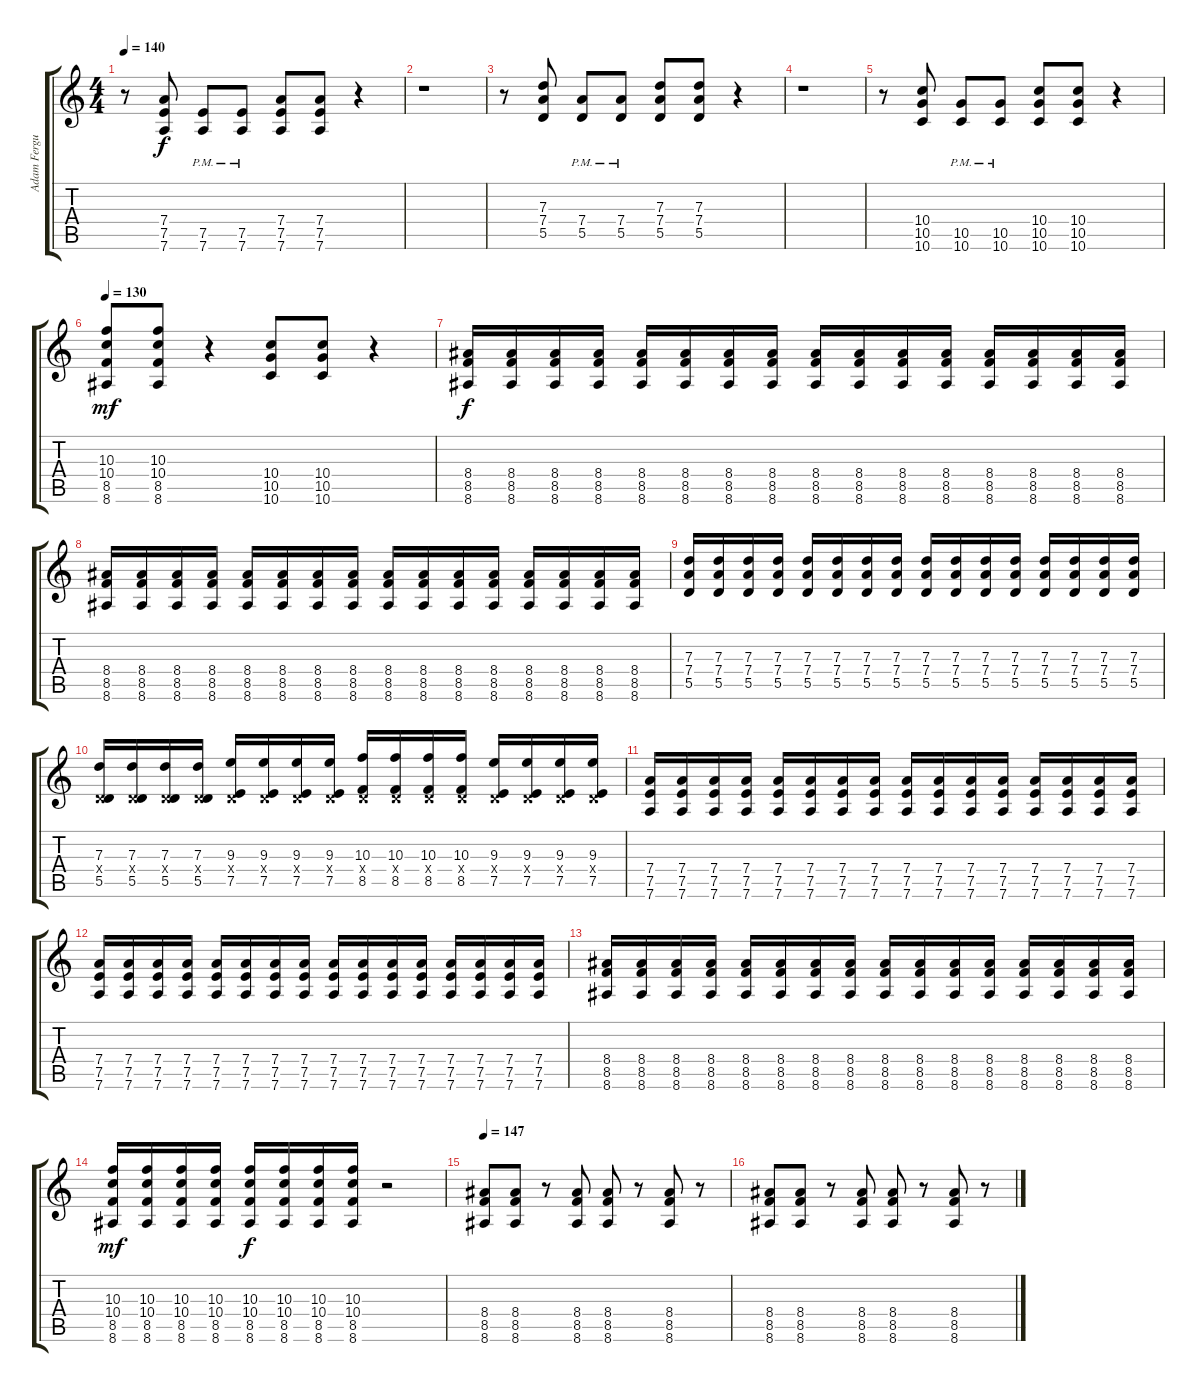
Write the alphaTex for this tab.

\track ("Adam Ferguson - Guitar" "Adam Fergu") {instrument distortionguitar}
\staff {score tabs}
\tuning (E4 B3 G3 D3 A2 D2) {hide}
\ts (4 4)
\tempo 140
\clef g2
\ks c
r.8{dy f} (7.4 7.5 7.6).8 (7.5{pm} 7.6{pm}).8 (7.5{pm} 7.6{pm}).8 (7.4 7.5 7.6).8 (7.4 7.5 7.6).8 r.4 |
r.1 |
r.8 (7.3 7.4 5.5).8 (7.4{pm} 5.5{pm}).8 (7.4{pm} 5.5{pm}).8 (7.3 7.4 5.5).8 (7.3 7.4 5.5).8 r.4 |
r.1 |
r.8 (10.4 10.5 10.6).8 (10.5{pm} 10.6{pm}).8 (10.5{pm} 10.6{pm}).8 (10.4 10.5 10.6).8 (10.4 10.5 10.6).8 r.4 |
\tempo 130
(10.3 10.4 8.5 8.6).8{dy mf instrument distortionguitar} (10.3 10.4 8.5 8.6).8 r.4 (10.4 10.5 10.6).8 (10.4 10.5 10.6).8 r.4 |
(8.4 8.5 8.6).16{dy f} (8.4 8.5 8.6).16 (8.4 8.5 8.6).16 (8.4 8.5 8.6).16 (8.4 8.5 8.6).16 (8.4 8.5 8.6).16 (8.4 8.5 8.6).16 (8.4 8.5 8.6).16 (8.4 8.5 8.6).16 (8.4 8.5 8.6).16 (8.4 8.5 8.6).16 (8.4 8.5 8.6).16 (8.4 8.5 8.6).16 (8.4 8.5 8.6).16 (8.4 8.5 8.6).16 (8.4 8.5 8.6).16 |
(8.4 8.5 8.6).16 (8.4 8.5 8.6).16 (8.4 8.5 8.6).16 (8.4 8.5 8.6).16 (8.4 8.5 8.6).16 (8.4 8.5 8.6).16 (8.4 8.5 8.6).16 (8.4 8.5 8.6).16 (8.4 8.5 8.6).16 (8.4 8.5 8.6).16 (8.4 8.5 8.6).16 (8.4 8.5 8.6).16 (8.4 8.5 8.6).16 (8.4 8.5 8.6).16 (8.4 8.5 8.6).16 (8.4 8.5 8.6).16 |
(7.3 7.4 5.5).16 (7.3 7.4 5.5).16 (7.3 7.4 5.5).16 (7.3 7.4 5.5).16 (7.3 7.4 5.5).16 (7.3 7.4 5.5).16 (7.3 7.4 5.5).16 (7.3 7.4 5.5).16 (7.3 7.4 5.5).16 (7.3 7.4 5.5).16 (7.3 7.4 5.5).16 (7.3 7.4 5.5).16 (7.3 7.4 5.5).16 (7.3 7.4 5.5).16 (7.3 7.4 5.5).16 (7.3 7.4 5.5).16 |
(7.3 0.4{x} 5.5).16 (7.3 0.4{x} 5.5).16 (7.3 0.4{x} 5.5).16 (7.3 0.4{x} 5.5).16 (9.3 0.4{x} 7.5).16 (9.3 0.4{x} 7.5).16 (9.3 0.4{x} 7.5).16 (9.3 0.4{x} 7.5).16 (10.3 0.4{x} 8.5).16 (10.3 0.4{x} 8.5).16 (10.3 0.4{x} 8.5).16 (10.3 0.4{x} 8.5).16 (9.3 0.4{x} 7.5).16 (9.3 0.4{x} 7.5).16 (9.3 0.4{x} 7.5).16 (9.3 0.4{x} 7.5).16 |
(7.4 7.5 7.6).16 (7.4 7.5 7.6).16 (7.4 7.5 7.6).16 (7.4 7.5 7.6).16 (7.4 7.5 7.6).16 (7.4 7.5 7.6).16 (7.4 7.5 7.6).16 (7.4 7.5 7.6).16 (7.4 7.5 7.6).16 (7.4 7.5 7.6).16 (7.4 7.5 7.6).16 (7.4 7.5 7.6).16 (7.4 7.5 7.6).16 (7.4 7.5 7.6).16 (7.4 7.5 7.6).16 (7.4 7.5 7.6).16 |
(7.4 7.5 7.6).16 (7.4 7.5 7.6).16 (7.4 7.5 7.6).16 (7.4 7.5 7.6).16 (7.4 7.5 7.6).16 (7.4 7.5 7.6).16 (7.4 7.5 7.6).16 (7.4 7.5 7.6).16 (7.4 7.5 7.6).16 (7.4 7.5 7.6).16 (7.4 7.5 7.6).16 (7.4 7.5 7.6).16 (7.4 7.5 7.6).16 (7.4 7.5 7.6).16 (7.4 7.5 7.6).16 (7.4 7.5 7.6).16 |
(8.4 8.5 8.6).16 (8.4 8.5 8.6).16 (8.4 8.5 8.6).16 (8.4 8.5 8.6).16 (8.4 8.5 8.6).16 (8.4 8.5 8.6).16 (8.4 8.5 8.6).16 (8.4 8.5 8.6).16 (8.4 8.5 8.6).16 (8.4 8.5 8.6).16 (8.4 8.5 8.6).16 (8.4 8.5 8.6).16 (8.4 8.5 8.6).16 (8.4 8.5 8.6).16 (8.4 8.5 8.6).16 (8.4 8.5 8.6).16 |
(10.3 10.4 8.5 8.6).16{dy mf} (10.3 10.4 8.5 8.6).16 (10.3 10.4 8.5 8.6).16 (10.3 10.4 8.5 8.6).16 (10.3 10.4 8.5 8.6).16{dy f} (10.3 10.4 8.5 8.6).16 (10.3 10.4 8.5 8.6).16 (10.3 10.4 8.5 8.6).16 r.2 |
\tempo 147
(8.4 8.5 8.6).8 (8.4 8.5 8.6).8 r.8 (8.4 8.5 8.6).8 (8.4 8.5 8.6).8 r.8 (8.4 8.5 8.6).8 r.8 |
(8.4 8.5 8.6).8 (8.4 8.5 8.6).8 r.8 (8.4 8.5 8.6).8 (8.4 8.5 8.6).8 r.8 (8.4 8.5 8.6).8 r.8
